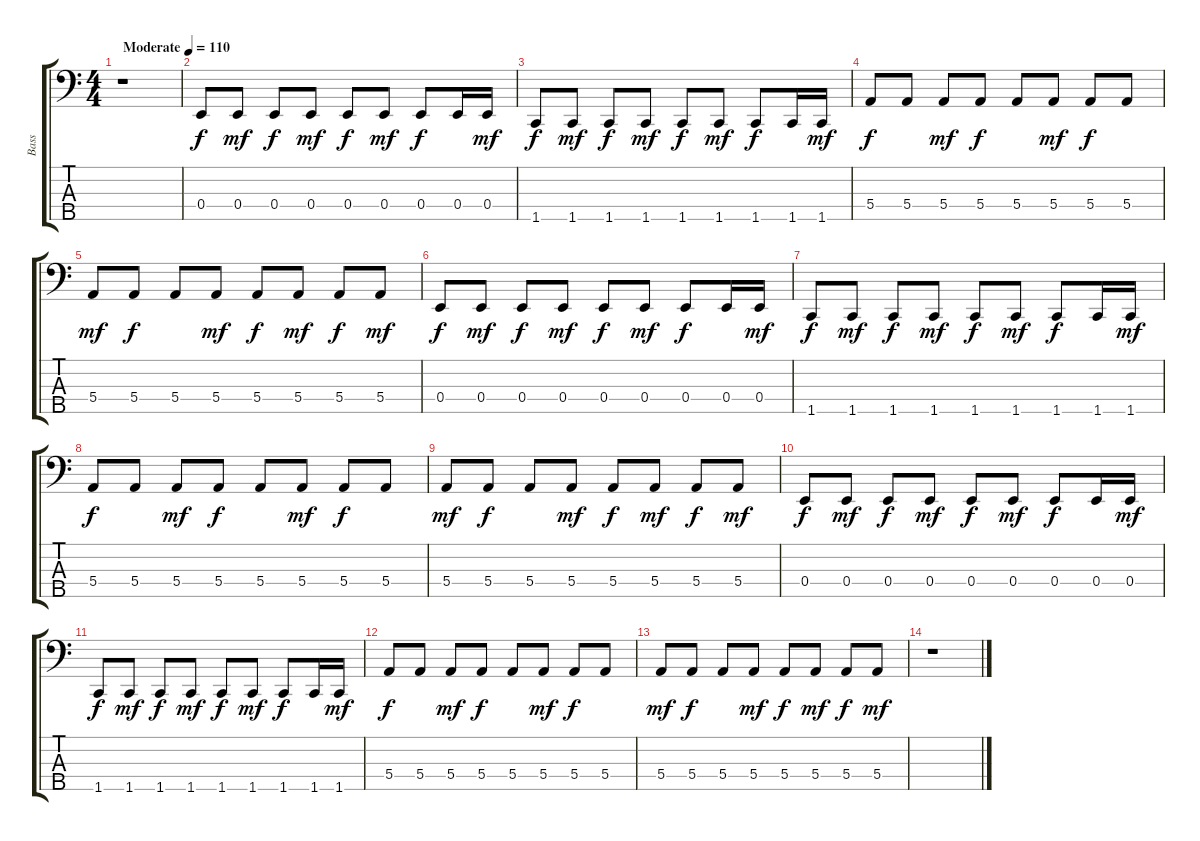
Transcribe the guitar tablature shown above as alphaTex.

\track ("Bass" "Bass") {instrument electricbasspick}
\staff {score tabs}
\tuning (G2 D2 A1 E1 B0) {hide}
\ts (4 4)
\tempo (110 "Moderate")
\clef f4
\ks c
r.1{dy f instrument electricbasspick} |
0.4.8 0.4.8{dy mf} 0.4.8{dy f} 0.4.8{dy mf} 0.4.8{dy f} 0.4.8{dy mf} 0.4.8{dy f} 0.4.16 0.4.16{dy mf} |
1.5.8{dy f} 1.5.8{dy mf} 1.5.8{dy f} 1.5.8{dy mf} 1.5.8{dy f} 1.5.8{dy mf} 1.5.8{dy f} 1.5.16 1.5.16{dy mf} |
5.4.8{dy f} 5.4.8 5.4.8{dy mf} 5.4.8{dy f} 5.4.8 5.4.8{dy mf} 5.4.8{dy f} 5.4.8 |
5.4.8{dy mf} 5.4.8{dy f} 5.4.8 5.4.8{dy mf} 5.4.8{dy f} 5.4.8{dy mf} 5.4.8{dy f} 5.4.8{dy mf} |
0.4.8{dy f} 0.4.8{dy mf} 0.4.8{dy f} 0.4.8{dy mf} 0.4.8{dy f} 0.4.8{dy mf} 0.4.8{dy f} 0.4.16 0.4.16{dy mf} |
1.5.8{dy f} 1.5.8{dy mf} 1.5.8{dy f} 1.5.8{dy mf} 1.5.8{dy f} 1.5.8{dy mf} 1.5.8{dy f} 1.5.16 1.5.16{dy mf} |
5.4.8{dy f} 5.4.8 5.4.8{dy mf} 5.4.8{dy f} 5.4.8 5.4.8{dy mf} 5.4.8{dy f} 5.4.8 |
5.4.8{dy mf} 5.4.8{dy f} 5.4.8 5.4.8{dy mf} 5.4.8{dy f} 5.4.8{dy mf} 5.4.8{dy f} 5.4.8{dy mf} |
0.4.8{dy f} 0.4.8{dy mf} 0.4.8{dy f} 0.4.8{dy mf} 0.4.8{dy f} 0.4.8{dy mf} 0.4.8{dy f} 0.4.16 0.4.16{dy mf} |
1.5.8{dy f} 1.5.8{dy mf} 1.5.8{dy f} 1.5.8{dy mf} 1.5.8{dy f} 1.5.8{dy mf} 1.5.8{dy f} 1.5.16 1.5.16{dy mf} |
5.4.8{dy f} 5.4.8 5.4.8{dy mf} 5.4.8{dy f} 5.4.8 5.4.8{dy mf} 5.4.8{dy f} 5.4.8 |
5.4.8{dy mf} 5.4.8{dy f} 5.4.8 5.4.8{dy mf} 5.4.8{dy f} 5.4.8{dy mf} 5.4.8{dy f} 5.4.8{dy mf} |
r.1
